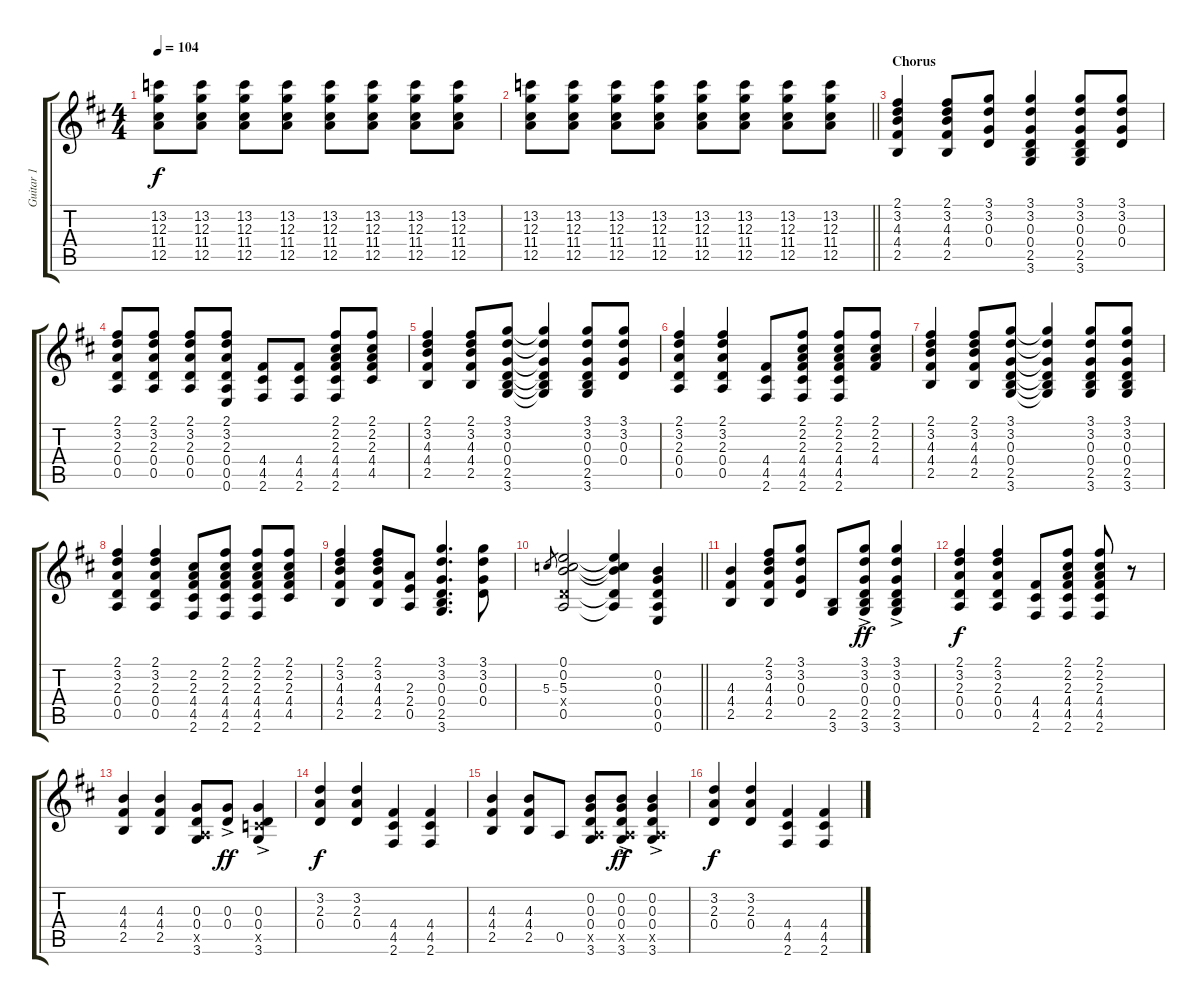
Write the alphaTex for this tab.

\track ("Guitar 1" "Guitar 1") {instrument overdrivenguitar}
\staff {score tabs}
\tuning (E4 B3 G3 D3 A2 E2) {hide}
\ts (4 4)
\tempo 104
\clef g2
\ks d
(13.2 12.3 11.4 12.5).8{dy f} (13.2 12.3 11.4 12.5).8 (13.2 12.3 11.4 12.5).8 (13.2 12.3 11.4 12.5).8 (13.2 12.3 11.4 12.5).8 (13.2 12.3 11.4 12.5).8 (13.2 12.3 11.4 12.5).8 (13.2 12.3 11.4 12.5).8 |
\barLineRight lightlight
(13.2 12.3 11.4 12.5).8 (13.2 12.3 11.4 12.5).8 (13.2 12.3 11.4 12.5).8 (13.2 12.3 11.4 12.5).8 (13.2 12.3 11.4 12.5).8 (13.2 12.3 11.4 12.5).8 (13.2 12.3 11.4 12.5).8 (13.2 12.3 11.4 12.5).8 |
\section ("" "Chorus")
(2.1 3.2 4.3 4.4 2.5).4 (2.1 3.2 4.3 4.4 2.5).8 (3.1 3.2 0.3 0.4).8 (3.1 3.2 0.3 0.4 2.5 3.6).4 (3.1 3.2 0.3 0.4 2.5 3.6).8 (3.1 3.2 0.3 0.4).8 |
(2.1 3.2 2.3 0.4 0.5).8 (2.1 3.2 2.3 0.4 0.5).8 (2.1 3.2 2.3 0.4 0.5).8 (2.1 3.2 2.3 0.4 0.5 0.6).8 (4.4 4.5 2.6).8 (4.4 4.5 2.6).8 (2.1 2.2 2.3 4.4 4.5 2.6).8 (2.1 2.2 2.3 4.4 4.5).8 |
(2.1 3.2 4.3 4.4 2.5).4 (2.1 3.2 4.3 4.4 2.5).8 (3.1 3.2 0.3 0.4 2.5 3.6).8 (3.1{t} 3.2{t} 0.3{t} 0.4{t} 2.5{t} 3.6{t}).4 (3.1 3.2 0.3 0.4 2.5 3.6).8 (3.1 3.2 0.3 0.4).8 |
(2.1 3.2 2.3 0.4 0.5).4 (2.1 3.2 2.3 0.4 0.5).4 (4.4 4.5 2.6).8 (2.1 2.2 2.3 4.4 4.5 2.6).8 (2.1 2.2 2.3 4.4 4.5 2.6).8 (2.1 2.2 2.3 4.4).8 |
(2.1 3.2 4.3 4.4 2.5).4 (2.1 3.2 4.3 4.4 2.5).8 (3.1 3.2 0.3 0.4 2.5 3.6).8 (3.1{t} 3.2{t} 0.3{t} 0.4{t} 2.5{t} 3.6{t}).4 (3.1 3.2 0.3 0.4 2.5 3.6).8 (3.1 3.2 0.3 0.4 2.5 3.6).8 |
(2.1 3.2 2.3 0.4 0.5).4 (2.1 3.2 2.3 0.4 0.5).4 (2.2 2.3 4.4 4.5 2.6).8 (2.1 2.2 2.3 4.4 4.5 2.6).8 (2.1 2.2 2.3 4.4 4.5 2.6).8 (2.1 2.2 2.3 4.4 4.5).8 |
(2.1 3.2 4.3 4.4 2.5).4 (2.1 3.2 4.3 4.4 2.5).8 (2.3 2.4 0.5).8 (3.1 3.2 0.3 0.4 2.5 3.6).4{d} (3.1 3.2 0.3 0.4).8 |
\barLineRight lightlight
5.3.8{gr} (0.1 0.2 5.3 0.4{x} 0.5).2 (0.1{t} 0.2{t} 5.3{t} 0.4{t} 0.5{t}).4 (0.2 0.3 0.4 0.5 0.6).4 |
(4.3 4.4 2.5).4 (2.1 3.2 4.3 4.4 2.5).8 (3.1 3.2 0.3 0.4).8 (2.5 3.6).8 (3.1{ac} 3.2{ac} 0.3{ac} 0.4{ac} 2.5{ac} 3.6{ac}).8{dy ff} (3.1{ac} 3.2{ac} 0.3{ac} 0.4{ac} 2.5{ac} 3.6{ac}).4 |
(2.1 3.2 2.3 0.4 0.5).4{dy f} (2.1 3.2 2.3 0.4 0.5).4 (4.4 4.5 2.6).8 (2.1 2.2 2.3 4.4 4.5 2.6).8 (2.1 2.2 2.3 4.4 4.5 2.6).8 r.8 |
(4.3 4.4 2.5).4 (4.3 4.4 2.5).4 (0.3 0.4 0.5{x} 3.6).8 (0.3{ac} 0.4{ac}).8{dy ff} (0.3{ac} 0.4{ac} 3.5{ac x} 3.6{ac}).4 |
(3.2 2.3 0.4).4{dy f} (3.2 2.3 0.4).4 (4.4 4.5 2.6).4 (4.4 4.5 2.6).4 |
(4.3 4.4 2.5).4 (4.3 4.4 2.5).8 0.5.8 (0.2 0.3 0.4 0.5{x} 3.6).8 (0.2{ac} 0.3{ac} 0.4{ac} 0.5{ac x} 3.6{ac}).8{dy ff} (0.2{ac} 0.3{ac} 0.4{ac} 0.5{ac x} 3.6{ac}).4 |
(3.2 2.3 0.4).4{dy f} (3.2 2.3 0.4).4 (4.4 4.5 2.6).4 (4.4 4.5 2.6).4
